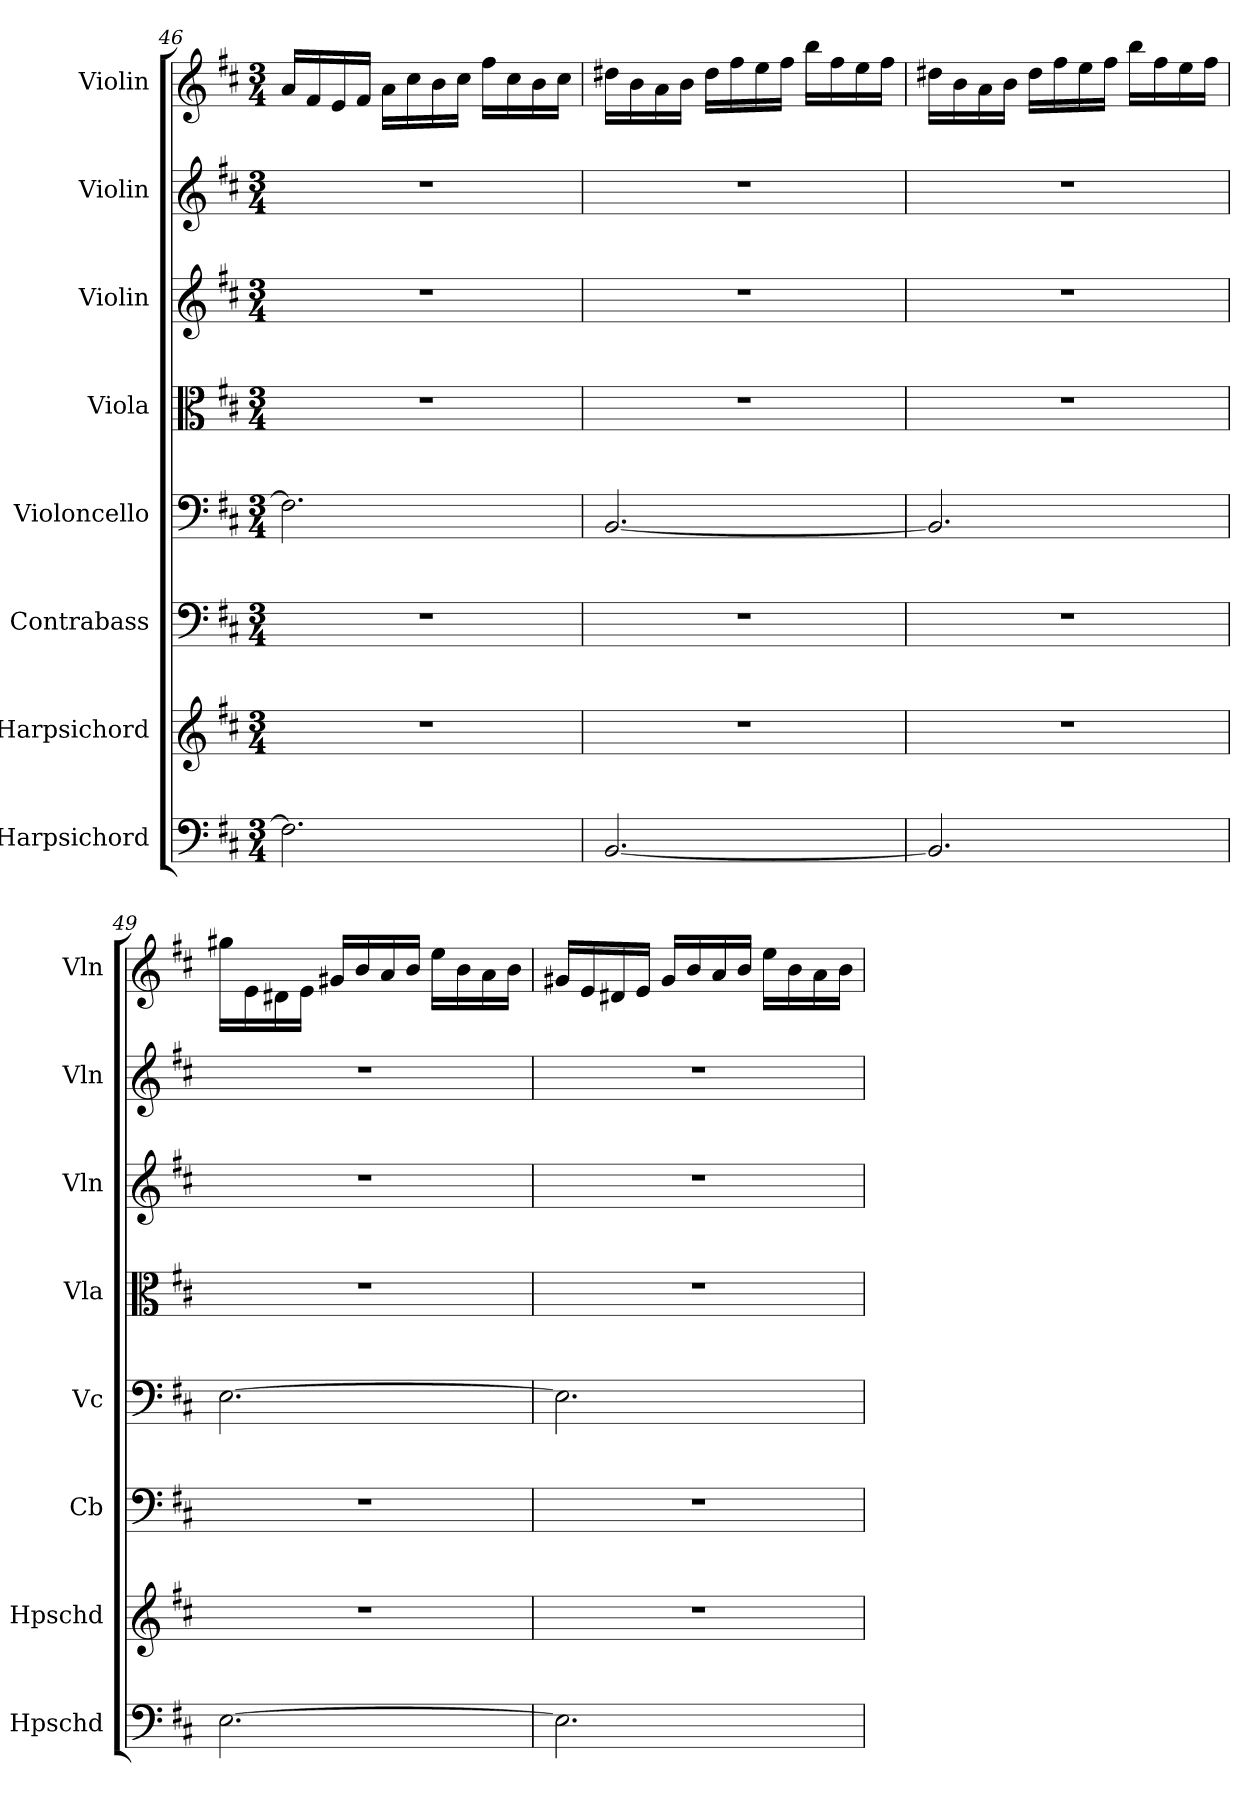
**kern	**kern	**kern	**kern	**kern	**kern	**kern	**kern
*part8	*part7	*part6	*part5	*part4	*part3	*part2	*part1
*staff8	*staff7	*staff6	*staff5	*staff4	*staff3	*staff2	*staff1
*I"Harpsichord	*I"Harpsichord	*I"Contrabass	*I"Violoncello	*I"Viola	*I"Violin	*I"Violin	*I"Violin
*I'Hpschd	*I'Hpschd	*I'Cb	*I'Vc	*I'Vla	*I'Vln	*I'Vln	*I'Vln
*clefF4	*clefG2	*clefF4	*clefF4	*clefC3	*clefG2	*clefG2	*clefG2
*k[f#c#]	*k[f#c#]	*k[f#c#]	*k[f#c#]	*k[f#c#]	*k[f#c#]	*k[f#c#]	*k[f#c#]
*M3/4	*M3/4	*M3/4	*M3/4	*M3/4	*M3/4	*M3/4	*M3/4
=46	=46	=46	=46	=46	=46	=46	=46
2.F#\]	2.r	2.r	2.F#\]	2.r	2.r	2.r	16a/LL
.	.	.	.	.	.	.	16f#/
.	.	.	.	.	.	.	16e/
.	.	.	.	.	.	.	16f#/JJ
.	.	.	.	.	.	.	16a\LL
.	.	.	.	.	.	.	16cc#\
.	.	.	.	.	.	.	16b\
.	.	.	.	.	.	.	16cc#\JJ
.	.	.	.	.	.	.	16ff#\LL
.	.	.	.	.	.	.	16cc#\
.	.	.	.	.	.	.	16b\
.	.	.	.	.	.	.	16cc#\JJ
=47	=47	=47	=47	=47	=47	=47	=47
[2.BB/	2.r	2.r	[2.BB/	2.r	2.r	2.r	16dd#X\LL
.	.	.	.	.	.	.	16b\
.	.	.	.	.	.	.	16a\
.	.	.	.	.	.	.	16b\JJ
.	.	.	.	.	.	.	16dd#\LL
.	.	.	.	.	.	.	16ff#\
.	.	.	.	.	.	.	16ee\
.	.	.	.	.	.	.	16ff#\JJ
.	.	.	.	.	.	.	16bb\LL
.	.	.	.	.	.	.	16ff#\
.	.	.	.	.	.	.	16ee\
.	.	.	.	.	.	.	16ff#\JJ
=48	=48	=48	=48	=48	=48	=48	=48
2.BB/]	2.r	2.r	2.BB/]	2.r	2.r	2.r	16dd#X\LL
.	.	.	.	.	.	.	16b\
.	.	.	.	.	.	.	16a\
.	.	.	.	.	.	.	16b\JJ
.	.	.	.	.	.	.	16dd#\LL
.	.	.	.	.	.	.	16ff#\
.	.	.	.	.	.	.	16ee\
.	.	.	.	.	.	.	16ff#\JJ
.	.	.	.	.	.	.	16bb\LL
.	.	.	.	.	.	.	16ff#\
.	.	.	.	.	.	.	16ee\
.	.	.	.	.	.	.	16ff#\JJ
=49	=49	=49	=49	=49	=49	=49	=49
[2.E\	2.r	2.r	[2.E\	2.r	2.r	2.r	16gg#X\LL
.	.	.	.	.	.	.	16e\
.	.	.	.	.	.	.	16d#X\
.	.	.	.	.	.	.	16e\JJ
.	.	.	.	.	.	.	16g#X/LL
.	.	.	.	.	.	.	16b/
.	.	.	.	.	.	.	16a/
.	.	.	.	.	.	.	16b/JJ
.	.	.	.	.	.	.	16ee\LL
.	.	.	.	.	.	.	16b\
.	.	.	.	.	.	.	16a\
.	.	.	.	.	.	.	16b\JJ
=50	=50	=50	=50	=50	=50	=50	=50
2.E\]	2.r	2.r	2.E\]	2.r	2.r	2.r	16g#X/LL
.	.	.	.	.	.	.	16e/
.	.	.	.	.	.	.	16d#X/
.	.	.	.	.	.	.	16e/JJ
.	.	.	.	.	.	.	16g#/LL
.	.	.	.	.	.	.	16b/
.	.	.	.	.	.	.	16a/
.	.	.	.	.	.	.	16b/JJ
.	.	.	.	.	.	.	16ee\LL
.	.	.	.	.	.	.	16b\
.	.	.	.	.	.	.	16a\
.	.	.	.	.	.	.	16b\JJ
=	=	=	=	=	=	=	=
*-	*-	*-	*-	*-	*-	*-	*-
